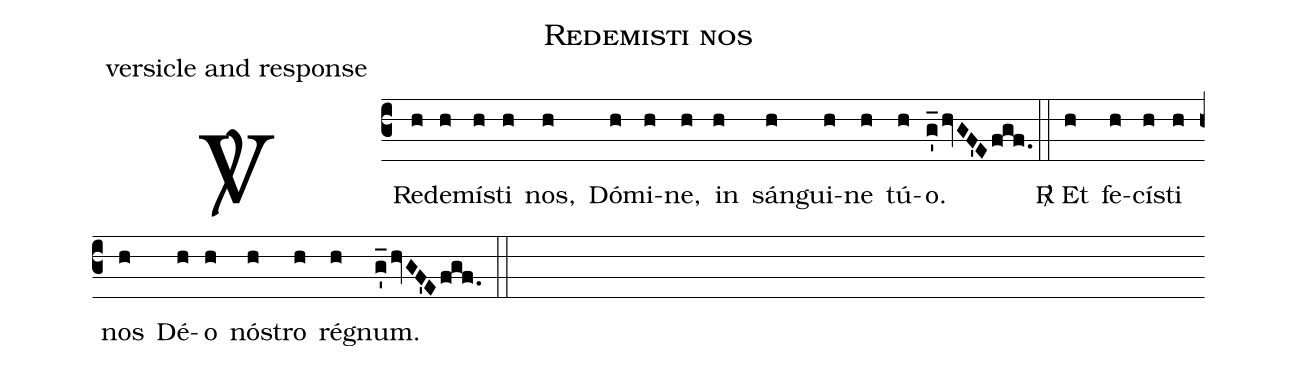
name: Redemisti nos;
office-part: versicle and response;
def-m1:\ifx\vrlinebreak\undefined\else;
def-m2:\fi;
%%
% The syntax in this part is called gabc. Please refer to http://home.gna.org/gregorio/gabc/#basis

(c3)<sp>V/</sp>~Red(h)e(h)mí(h)sti(h) nos,(h) Dó(h)mi(h)ne,(h) in(h) sán(h)gui(h)ne(h) tú(h)o.(g'_/hvGF'Efgf.) (::[em1]Z[em2])
<sp>R/</sp>~Et(h) fe(h)cí(h)sti(h) nos(h) Dé(h)o(h) nó(h)stro(h) ré(h)gnum.(g'_/hvGF'Efgf.) (::)
